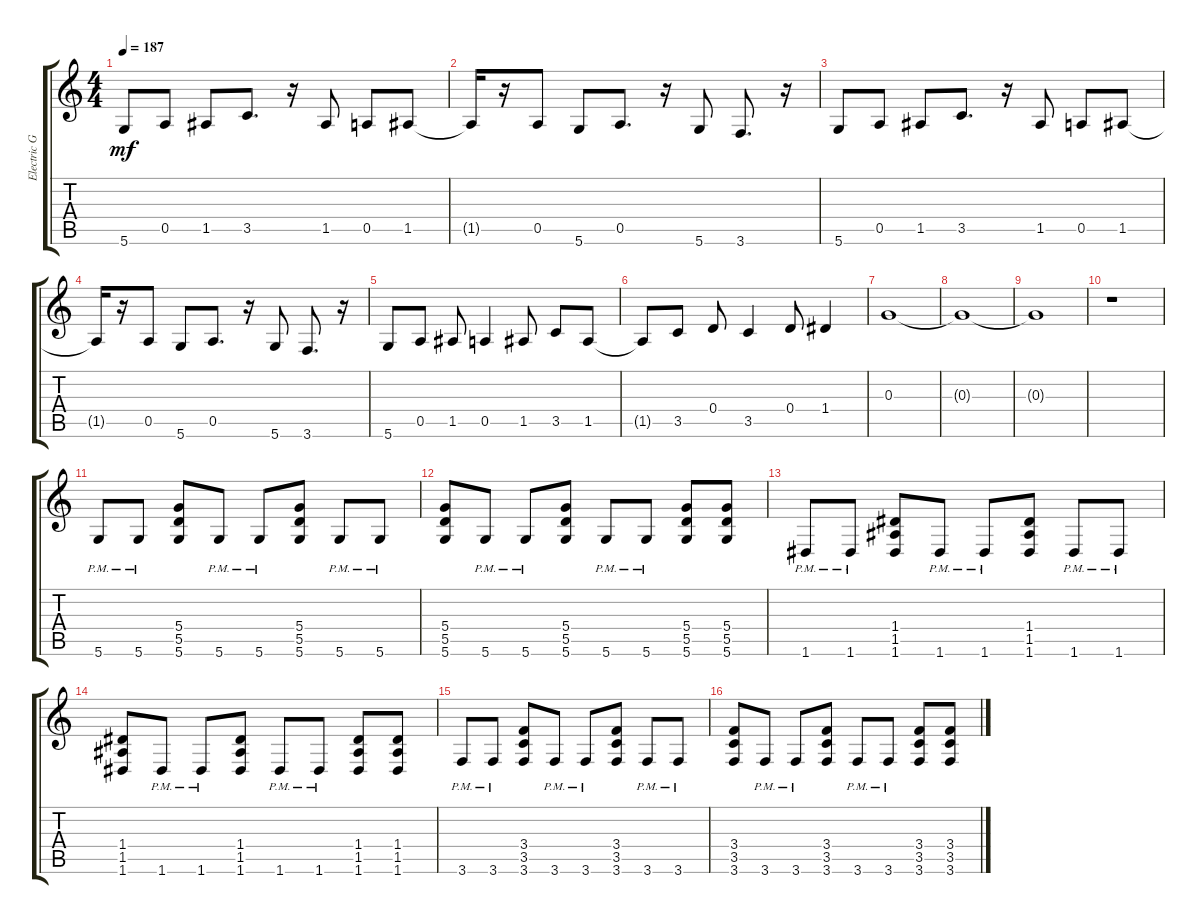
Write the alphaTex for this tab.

\track ("Electric Guitar" "Electric G") {instrument distortionguitar}
\staff {score tabs}
\tuning (E4 B3 G3 D3 A2 D2) {hide}
\ts (4 4)
\tempo 187
\clef g2
\ks c
5.6.8{dy mf} 0.5.8 1.5.8 3.5.8{d} r.16 1.5.8 0.5.8 1.5.8 |
1.5{t}.16 r.16 0.5.8 5.6.8 0.5.8{d} r.16 5.6.8 3.6.8{d} r.16 |
5.6.8 0.5.8 1.5.8 3.5.8{d} r.16 1.5.8 0.5.8 1.5.8 |
1.5{t}.16 r.16 0.5.8 5.6.8 0.5.8{d} r.16 5.6.8 3.6.8{d} r.16 |
5.6.8 0.5.8 1.5.8 0.5.4 1.5.8 3.5.8 1.5.8 |
1.5{t}.8 3.5.8 0.4.8 3.5.4 0.4.8 1.4.4 |
0.3.1 |
0.3{t}.1 |
0.3{t}.1 |
r.1 |
5.6{pm}.8 5.6{pm}.8 (5.4 5.5 5.6).8 5.6{pm}.8 5.6{pm}.8 (5.4 5.5 5.6).8 5.6{pm}.8 5.6{pm}.8 |
(5.4 5.5 5.6).8 5.6{pm}.8 5.6{pm}.8 (5.4 5.5 5.6).8 5.6{pm}.8 5.6{pm}.8 (5.4 5.5 5.6).8 (5.4 5.5 5.6).8 |
1.6{pm}.8 1.6{pm}.8 (1.4 1.5 1.6).8 1.6{pm}.8 1.6{pm}.8 (1.4 1.5 1.6).8 1.6{pm}.8 1.6{pm}.8 |
(1.4 1.5 1.6).8 1.6{pm}.8 1.6{pm}.8 (1.4 1.5 1.6).8 1.6{pm}.8 1.6{pm}.8 (1.4 1.5 1.6).8 (1.4 1.5 1.6).8 |
3.6{pm}.8 3.6{pm}.8 (3.4 3.5 3.6).8 3.6{pm}.8 3.6{pm}.8 (3.4 3.5 3.6).8 3.6{pm}.8 3.6{pm}.8 |
(3.4 3.5 3.6).8 3.6{pm}.8 3.6{pm}.8 (3.4 3.5 3.6).8 3.6{pm}.8 3.6{pm}.8 (3.4 3.5 3.6).8 (3.4 3.5 3.6).8
